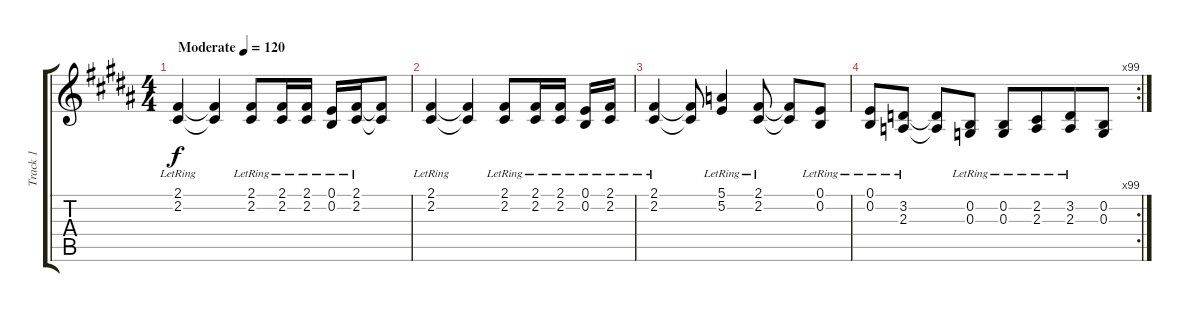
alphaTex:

\track ("Track 1" "Track 1") {instrument reedorgan}
\staff {score tabs}
\tuning (E4 B3 G3 D3 A2 E2) {hide}
\ts (4 4)
\tempo (120 "Moderate")
\clef g2
\ks b
(2.1{lr} 2.2{lr}).4{dy f instrument reedorgan} (2.1{t} 2.2{t}).4 (2.1{lr} 2.2{lr}).8 (2.1{lr} 2.2{lr}).16 (2.1{lr} 2.2{lr}).16 (0.1{lr} 0.2{lr}).16 (2.1{lr} 2.2{lr}).16 (2.1{t} 2.2{t}).8 |
(2.1{lr} 2.2{lr}).4 (2.1{t} 2.2{t}).4 (2.1{lr} 2.2{lr}).8 (2.1{lr} 2.2{lr}).16 (2.1{lr} 2.2{lr}).16 (0.1{lr} 0.2{lr}).16 (2.1{lr} 2.2{lr}).16 |
(2.1{lr} 2.2{lr}).4 (2.1{t} 2.2{t}).8 (5.1{lr} 5.2{lr}).4 (2.1{lr} 2.2{lr}).8 (2.1{t} 2.2{t}).8 (0.1{lr} 0.2{lr}).8 |
\rc 99
(0.1{lr} 0.2{lr}).8 (3.2{lr} 2.3{lr}).8 (3.2{t} 2.3{t}).8 (0.2{lr} 0.3{lr}).8 (0.2{lr} 0.3{lr}).8 (2.2{lr} 2.3{lr}).8{beam merge} (3.2{lr} 2.3{lr}).8 (0.2 0.3).8
